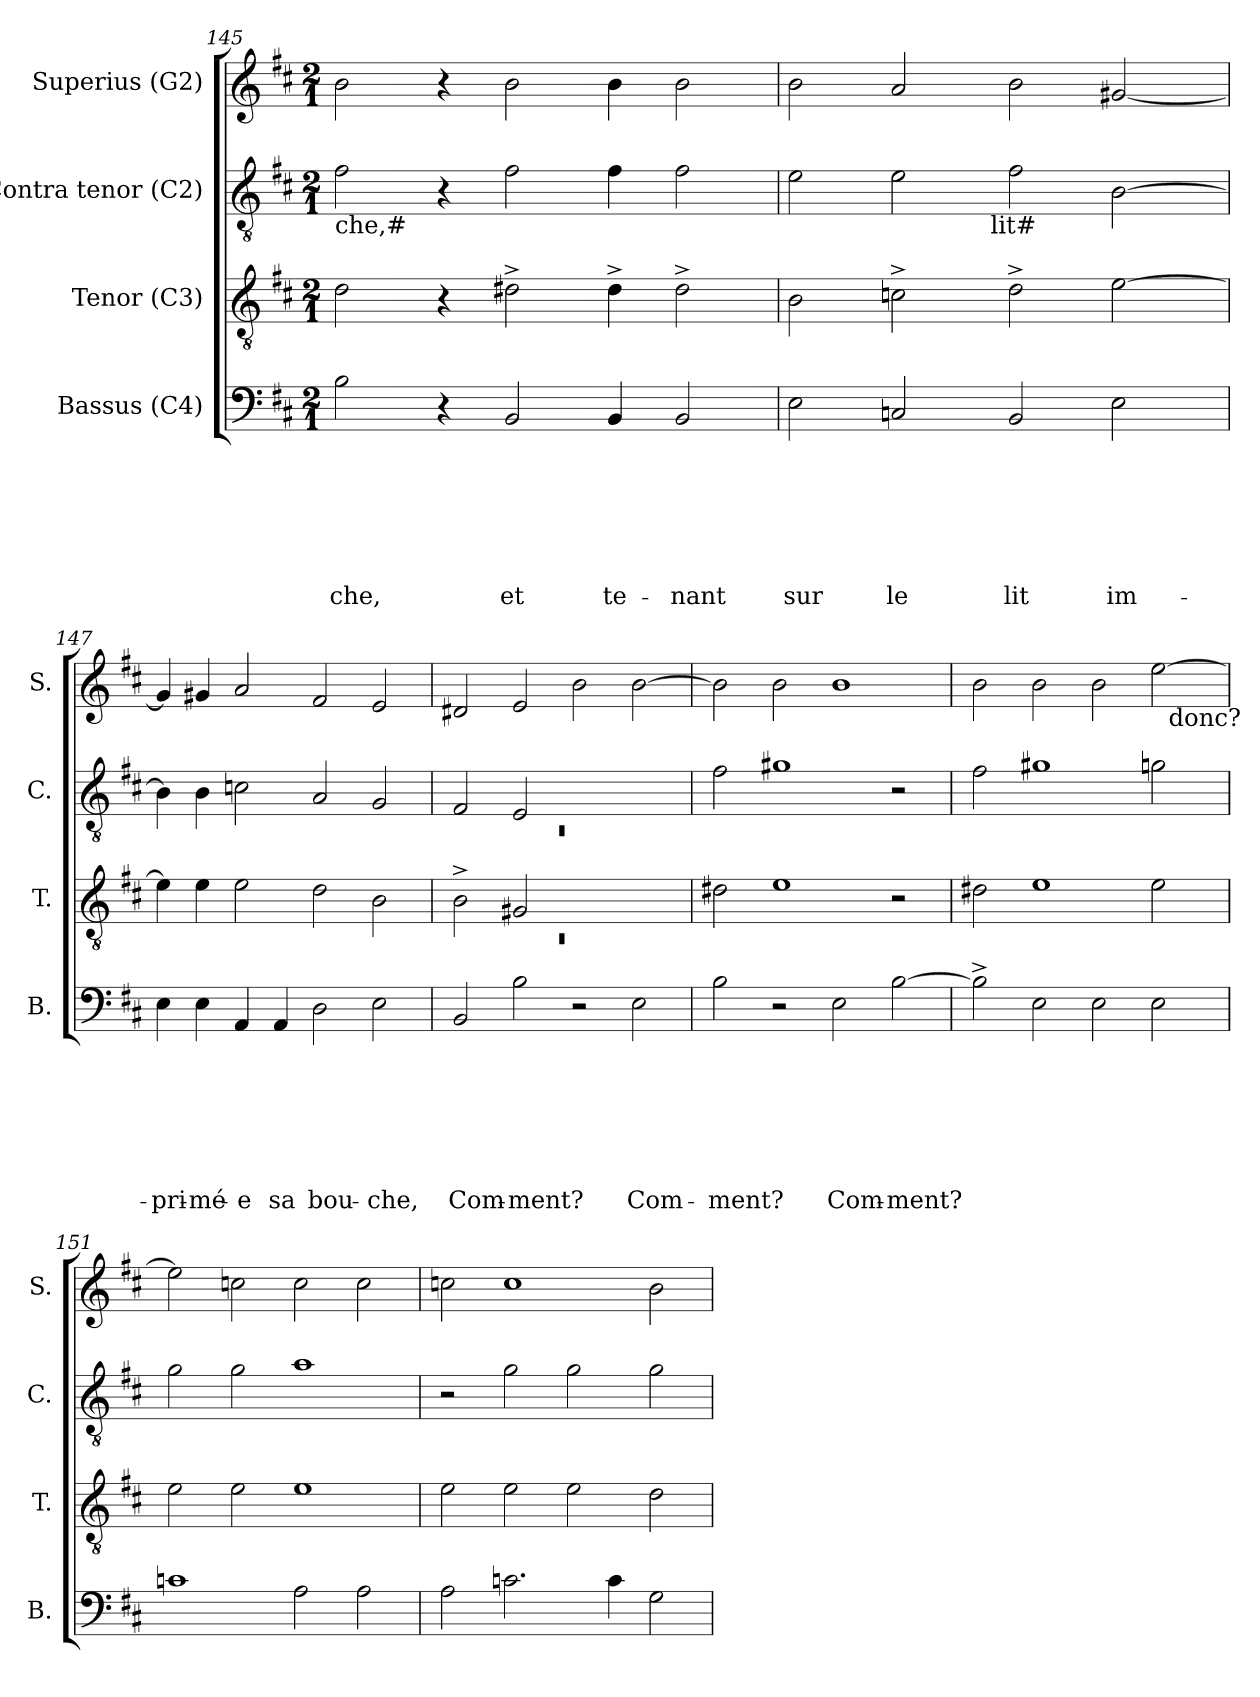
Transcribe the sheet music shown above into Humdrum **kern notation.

**kern	**text	**text	**text	**text	**text	**text	**text	**kern	**kern	**kern
*part4	*part4	*part4	*part4	*part4	*part4	*part4	*part4	*part3	*part2	*part1
*staff4	*staff4	*staff4	*staff4	*staff4	*staff4	*staff4	*staff4	*staff3	*staff2	*staff1
*I"Bassus (C4)	*	*	*	*	*	*	*	*I"Tenor (C3)	*I"Contra tenor (C2)	*I"Superius (G2)
*I'B.	*	*	*	*	*	*	*	*I'T.	*I'C.	*I'S.
!!LO:LB:g=z
*clefF4	*	*	*	*	*	*	*	*clefGv2	*clefGv2	*clefG2
*k[f#c#]	*	*	*	*	*	*	*	*k[f#c#]	*k[f#c#]	*k[f#c#]
*D:	*	*	*	*	*	*	*	*D:	*D:	*D:
*M2/1	*	*	*	*	*	*	*	*M2/1	*M2/1	*M2/1
=145	=145	=145	=145	=145	=145	=145	=145	=145	=145	=145
!	!	!	!	!	!	!	!	!	!LO:TX:b:t=che,#	!
!	!	!	!	!	!	!	!LO:LY:b	!	!	!
2B\	.	.	.	.	.	.	-che,	2d\	2f#\	2b\
4r	.	.	.	.	.	.	.	4r	4r	4r
!	!	!	!	!	!	!	!LO:LY:b	!	!	!
2BB/	.	.	.	.	.	.	et	2d#X^>\	2f#\	2b\
!	!	!	!	!	!	!	!LO:LY:b	!	!	!
4BB/	.	.	.	.	.	.	te-	4d#^>\	4f#\	4b\
!	!	!	!	!	!	!	!LO:LY:b	!	!	!
2BB/	.	.	.	.	.	.	-nant	2d#^>\	2f#\	2b\
=146	=146	=146	=146	=146	=146	=146	=146	=146	=146	=146
!	!	!	!	!	!	!	!LO:LY:b	!	!	!
*	*	*	*	*	*	*	*	*	*^	*
2E\	.	.	.	.	.	.	sur	2B\	2e\	2ryy	2b\
!	!	!	!	!	!	!	!LO:LY:b	!	!	!	!
2Cn/	.	.	.	.	.	.	le	2cn^>\	2e\	4...ryy	2a/
!	!	!	!	!	!	!	!	!	!	!LO:TX:b:t=lit#	!
.	.	.	.	.	.	.	.	.	.	1ryy	.
!	!	!	!	!	!	!	!LO:LY:b	!	!	!	!
2BB/	.	.	.	.	.	.	lit	2d^>\	2f#\	.	2b\
!	!	!	!	!	!	!	!LO:LY:b	!	!	!	!
2E\	.	.	.	.	.	.	im-	[>2e\	[>2B\	.	[<2g#X/
.	.	.	.	.	.	.	.	.	.	32ryy	.
=147	=147	=147	=147	=147	=147	=147	=147	=147	=147	=147	=147
!	!	!	!	!	!	!	!LO:LY:b	!	!	!	!
*	*	*	*	*	*	*	*	*	*v	*v	*
4E\	.	.	.	.	.	.	-pri-	4e\]	4B\]	4g#/]
!	!	!	!	!	!	!	!LO:LY:b:rj	!	!	!
4E\	.	.	.	.	.	.	-mé-	4e\	4B\	4g#X/
!	!	!	!	!	!	!	!LO:LY:b	!	!	!
4AA/	.	.	.	.	.	.	-e	2e\	2cn\	2a/
!	!	!	!	!	!	!	!LO:LY:b	!	!	!
4AA/	.	.	.	.	.	.	sa	.	.	.
!	!	!	!	!	!	!	!LO:LY:b	!	!	!
2D\	.	.	.	.	.	.	bou-	2d\	2A/	2f#/
!	!	!	!	!	!	!	!LO:LY:b	!	!	!
2E\	.	.	.	.	.	.	-che,	2B\	2G/	2e/
=148	=148	=148	=148	=148	=148	=148	=148	=148	=148	=148
*	*	*	*	*	*	*	*	*^	*^	*
!	!	!	!	!	!	!	!LO:LY:b	!	!LO:N:vis=1	!	!LO:N:vis=1	!
2BB/	.	.	.	.	.	.	Com-	2B^<\	0rC	2F#/	0rC	2d#X/
!	!	!	!	!	!	!	!LO:LY:b	!	!	!	!	!
2B\	.	.	.	.	.	.	-ment?	2G#X/	.	2E/	.	2e/
2r	.	.	.	.	.	.	.	1ryy	.	1ryy	.	2b\
!	!	!	!	!	!	!	!LO:LY:b	!	!	!	!	!
2E\	.	.	.	.	.	.	Com-	.	.	.	.	[<2b\
*	*	*	*	*	*	*	*	*v	*v	*	*	*
*	*	*	*	*	*	*	*	*	*v	*v	*
!!LO:LB:g=z
=149	=149	=149	=149	=149	=149	=149	=149	=149	=149	=149
!	!	!	!	!	!	!	!LO:LY:b	!	!	!
2B\	.	.	.	.	.	.	-ment?	2d#X\	2f#\	2b\]
2r	.	.	.	.	.	.	.	1e	1g#X	2b\
!	!	!	!	!	!	!	!LO:LY:b	!	!	!
2E\	.	.	.	.	.	.	Com-	.	.	1b
!	!	!	!	!	!	!	!LO:LY:b	!	!	!
[>2B\	.	.	.	.	.	.	-ment?	2r	2r	.
=150	=150	=150	=150	=150	=150	=150	=150	=150	=150	=150
*	*	*	*	*	*	*	*	*	*	*^
2B^>\]	.	.	.	.	.	.	.	2d#X\	2f#\	2b\	1ryy
2E\	.	.	.	.	.	.	.	1e	1g#X	2b\	.
2E\	.	.	.	.	.	.	.	.	.	2b\	2ryy
2E\	.	.	.	.	.	.	.	2e\	2g\	[>2ee\	16ryy
!	!	!	!	!	!	!	!	!	!	!	!LO:TX:b:t=donc?
.	.	.	.	.	.	.	.	.	.	.	4..ryy
*	*	*	*	*	*	*	*	*	*	*v	*v
=151	=151	=151	=151	=151	=151	=151	=151	=151	=151	=151
1cn	.	.	.	.	.	.	.	2e\	2g\	2ee\]
.	.	.	.	.	.	.	.	2e\	2g\	2ccn\
2A\	.	.	.	.	.	.	.	1e	1a	2cc\
2A\	.	.	.	.	.	.	.	.	.	2cc\
=152	=152	=152	=152	=152	=152	=152	=152	=152	=152	=152
2A\	.	.	.	.	.	.	.	2e\	2r	2ccn\
2.cn\	.	.	.	.	.	.	.	2e\	2g\	1cc
.	.	.	.	.	.	.	.	2e\	2g\	.
4c\	.	.	.	.	.	.	.	.	.	.
2G\	.	.	.	.	.	.	.	2d\	2g\	2b\
=	=	=	=	=	=	=	=	=	=	=
*-	*-	*-	*-	*-	*-	*-	*-	*-	*-	*-
